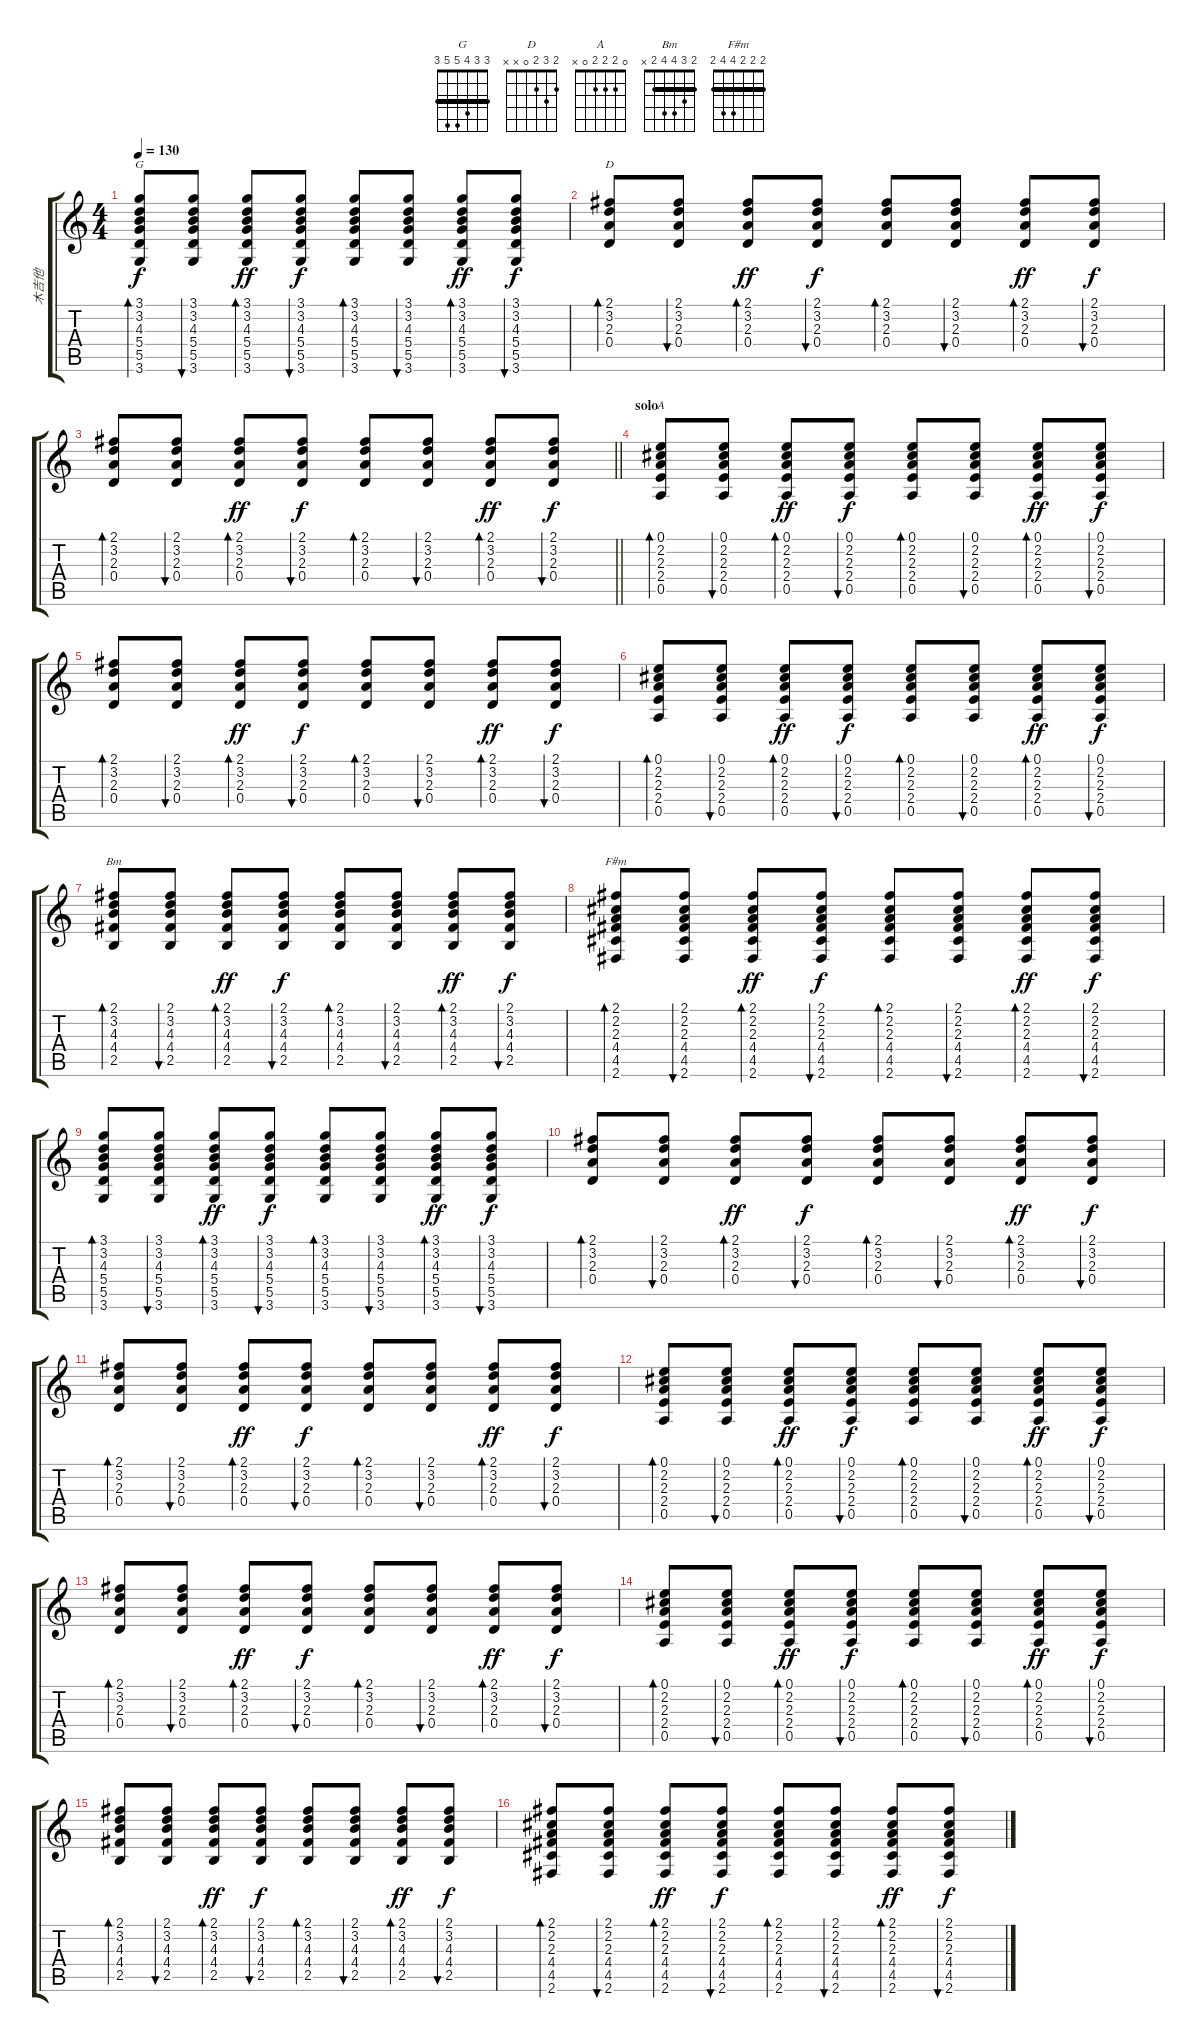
\track ("木吉他" "木吉他") {instrument electricguitarclean}
\staff {score tabs}
\tuning (E4 B3 G3 D3 A2 E2) {hide}
\chord ("G" 3 3 4 5 5 3) {barre 3}
\chord ("D" 2 3 2 0 x x)
\chord ("A" 0 2 2 2 0 x)
\chord ("Bm" 2 3 4 4 2 x) {barre 2}
\chord ("F#m" 2 2 2 4 4 2) {barre 2}
\ts (4 4)
\tempo 130
\clef g2
\ks c
(3.1 3.2 4.3 5.4 5.5 3.6).8{bd 60 ch "G" dy f} (3.1 3.2 4.3 5.4 5.5 3.6).8{bu 60} (3.1 3.2 4.3 5.4 5.5 3.6).8{bd 60 dy ff} (3.1 3.2 4.3 5.4 5.5 3.6).8{bu 60 dy f} (3.1 3.2 4.3 5.4 5.5 3.6).8{bd 60} (3.1 3.2 4.3 5.4 5.5 3.6).8{bu 60} (3.1 3.2 4.3 5.4 5.5 3.6).8{bd 60 dy ff} (3.1 3.2 4.3 5.4 5.5 3.6).8{bu 60 dy f} |
(2.1 3.2 2.3 0.4).8{bd 30 ch "D"} (2.1 3.2 2.3 0.4).8{bu 60} (2.1 3.2 2.3 0.4).8{bd 60 dy ff} (2.1 3.2 2.3 0.4).8{bu 60 dy f} (2.1 3.2 2.3 0.4).8{bd 60} (2.1 3.2 2.3 0.4).8{bu 60} (2.1 3.2 2.3 0.4).8{bd 60 dy ff} (2.1 3.2 2.3 0.4).8{bu 60 dy f} |
\barLineRight lightlight
(2.1 3.2 2.3 0.4).8{bd 30} (2.1 3.2 2.3 0.4).8{bu 60} (2.1 3.2 2.3 0.4).8{bd 60 dy ff} (2.1 3.2 2.3 0.4).8{bu 60 dy f} (2.1 3.2 2.3 0.4).8{bd 60} (2.1 3.2 2.3 0.4).8{bu 60} (2.1 3.2 2.3 0.4).8{bd 60 dy ff} (2.1 3.2 2.3 0.4).8{bu 60 dy f} |
\section ("" "solo")
(0.1 2.2 2.3 2.4 0.5).8{bd 60 ch "A"} (0.1 2.2 2.3 2.4 0.5).8{bu 60} (0.1 2.2 2.3 2.4 0.5).8{bd 60 dy ff} (0.1 2.2 2.3 2.4 0.5).8{bu 60 dy f} (0.1 2.2 2.3 2.4 0.5).8{bd 60} (0.1 2.2 2.3 2.4 0.5).8{bu 60} (0.1 2.2 2.3 2.4 0.5).8{bd 60 dy ff} (0.1 2.2 2.3 2.4 0.5).8{bu 60 dy f} |
(2.1 3.2 2.3 0.4).8{bd 30} (2.1 3.2 2.3 0.4).8{bu 60} (2.1 3.2 2.3 0.4).8{bd 60 dy ff} (2.1 3.2 2.3 0.4).8{bu 60 dy f} (2.1 3.2 2.3 0.4).8{bd 60} (2.1 3.2 2.3 0.4).8{bu 60} (2.1 3.2 2.3 0.4).8{bd 60 dy ff} (2.1 3.2 2.3 0.4).8{bu 60 dy f} |
(0.1 2.2 2.3 2.4 0.5).8{bd 60} (0.1 2.2 2.3 2.4 0.5).8{bu 60} (0.1 2.2 2.3 2.4 0.5).8{bd 60 dy ff} (0.1 2.2 2.3 2.4 0.5).8{bu 60 dy f} (0.1 2.2 2.3 2.4 0.5).8{bd 60} (0.1 2.2 2.3 2.4 0.5).8{bu 60} (0.1 2.2 2.3 2.4 0.5).8{bd 60 dy ff} (0.1 2.2 2.3 2.4 0.5).8{bu 60 dy f} |
(2.1 3.2 4.3 4.4 2.5).8{bd 60 ch "Bm"} (2.1 3.2 4.3 4.4 2.5).8{bu 60} (2.1 3.2 4.3 4.4 2.5).8{bd 60 dy ff} (2.1 3.2 4.3 4.4 2.5).8{bu 60 dy f} (2.1 3.2 4.3 4.4 2.5).8{bd 60} (2.1 3.2 4.3 4.4 2.5).8{bu 60} (2.1 3.2 4.3 4.4 2.5).8{bd 60 dy ff} (2.1 3.2 4.3 4.4 2.5).8{bu 60 dy f} |
(2.1 2.2 2.3 4.4 4.5 2.6).8{bd 60 ch "F#m"} (2.1 2.2 2.3 4.4 4.5 2.6).8{bu 60} (2.1 2.2 2.3 4.4 4.5 2.6).8{bd 60 dy ff} (2.1 2.2 2.3 4.4 4.5 2.6).8{bu 60 dy f} (2.1 2.2 2.3 4.4 4.5 2.6).8{bd 60} (2.1 2.2 2.3 4.4 4.5 2.6).8{bu 60} (2.1 2.2 2.3 4.4 4.5 2.6).8{bd 60 dy ff} (2.1 2.2 2.3 4.4 4.5 2.6).8{bu 60 dy f} |
(3.1 3.2 4.3 5.4 5.5 3.6).8{bd 60} (3.1 3.2 4.3 5.4 5.5 3.6).8{bu 60} (3.1 3.2 4.3 5.4 5.5 3.6).8{bd 60 dy ff} (3.1 3.2 4.3 5.4 5.5 3.6).8{bu 60 dy f} (3.1 3.2 4.3 5.4 5.5 3.6).8{bd 60} (3.1 3.2 4.3 5.4 5.5 3.6).8{bu 60} (3.1 3.2 4.3 5.4 5.5 3.6).8{bd 60 dy ff} (3.1 3.2 4.3 5.4 5.5 3.6).8{bu 60 dy f} |
(2.1 3.2 2.3 0.4).8{bd 30} (2.1 3.2 2.3 0.4).8{bu 60} (2.1 3.2 2.3 0.4).8{bd 60 dy ff} (2.1 3.2 2.3 0.4).8{bu 60 dy f} (2.1 3.2 2.3 0.4).8{bd 60} (2.1 3.2 2.3 0.4).8{bu 60} (2.1 3.2 2.3 0.4).8{bd 60 dy ff} (2.1 3.2 2.3 0.4).8{bu 60 dy f} |
(2.1 3.2 2.3 0.4).8{bd 30} (2.1 3.2 2.3 0.4).8{bu 60} (2.1 3.2 2.3 0.4).8{bd 60 dy ff} (2.1 3.2 2.3 0.4).8{bu 60 dy f} (2.1 3.2 2.3 0.4).8{bd 60} (2.1 3.2 2.3 0.4).8{bu 60} (2.1 3.2 2.3 0.4).8{bd 60 dy ff} (2.1 3.2 2.3 0.4).8{bu 60 dy f} |
(0.1 2.2 2.3 2.4 0.5).8{bd 60} (0.1 2.2 2.3 2.4 0.5).8{bu 60} (0.1 2.2 2.3 2.4 0.5).8{bd 60 dy ff} (0.1 2.2 2.3 2.4 0.5).8{bu 60 dy f} (0.1 2.2 2.3 2.4 0.5).8{bd 60} (0.1 2.2 2.3 2.4 0.5).8{bu 60} (0.1 2.2 2.3 2.4 0.5).8{bd 60 dy ff} (0.1 2.2 2.3 2.4 0.5).8{bu 60 dy f} |
(2.1 3.2 2.3 0.4).8{bd 30} (2.1 3.2 2.3 0.4).8{bu 60} (2.1 3.2 2.3 0.4).8{bd 60 dy ff} (2.1 3.2 2.3 0.4).8{bu 60 dy f} (2.1 3.2 2.3 0.4).8{bd 60} (2.1 3.2 2.3 0.4).8{bu 60} (2.1 3.2 2.3 0.4).8{bd 60 dy ff} (2.1 3.2 2.3 0.4).8{bu 60 dy f} |
(0.1 2.2 2.3 2.4 0.5).8{bd 60} (0.1 2.2 2.3 2.4 0.5).8{bu 60} (0.1 2.2 2.3 2.4 0.5).8{bd 60 dy ff} (0.1 2.2 2.3 2.4 0.5).8{bu 60 dy f} (0.1 2.2 2.3 2.4 0.5).8{bd 60} (0.1 2.2 2.3 2.4 0.5).8{bu 60} (0.1 2.2 2.3 2.4 0.5).8{bd 60 dy ff} (0.1 2.2 2.3 2.4 0.5).8{bu 60 dy f} |
(2.1 3.2 4.3 4.4 2.5).8{bd 60} (2.1 3.2 4.3 4.4 2.5).8{bu 60} (2.1 3.2 4.3 4.4 2.5).8{bd 60 dy ff} (2.1 3.2 4.3 4.4 2.5).8{bu 60 dy f} (2.1 3.2 4.3 4.4 2.5).8{bd 60} (2.1 3.2 4.3 4.4 2.5).8{bu 60} (2.1 3.2 4.3 4.4 2.5).8{bd 60 dy ff} (2.1 3.2 4.3 4.4 2.5).8{bu 60 dy f} |
(2.1 2.2 2.3 4.4 4.5 2.6).8{bd 60} (2.1 2.2 2.3 4.4 4.5 2.6).8{bu 60} (2.1 2.2 2.3 4.4 4.5 2.6).8{bd 60 dy ff} (2.1 2.2 2.3 4.4 4.5 2.6).8{bu 60 dy f} (2.1 2.2 2.3 4.4 4.5 2.6).8{bd 60} (2.1 2.2 2.3 4.4 4.5 2.6).8{bu 60} (2.1 2.2 2.3 4.4 4.5 2.6).8{bd 60 dy ff} (2.1 2.2 2.3 4.4 4.5 2.6).8{bu 60 dy f}
